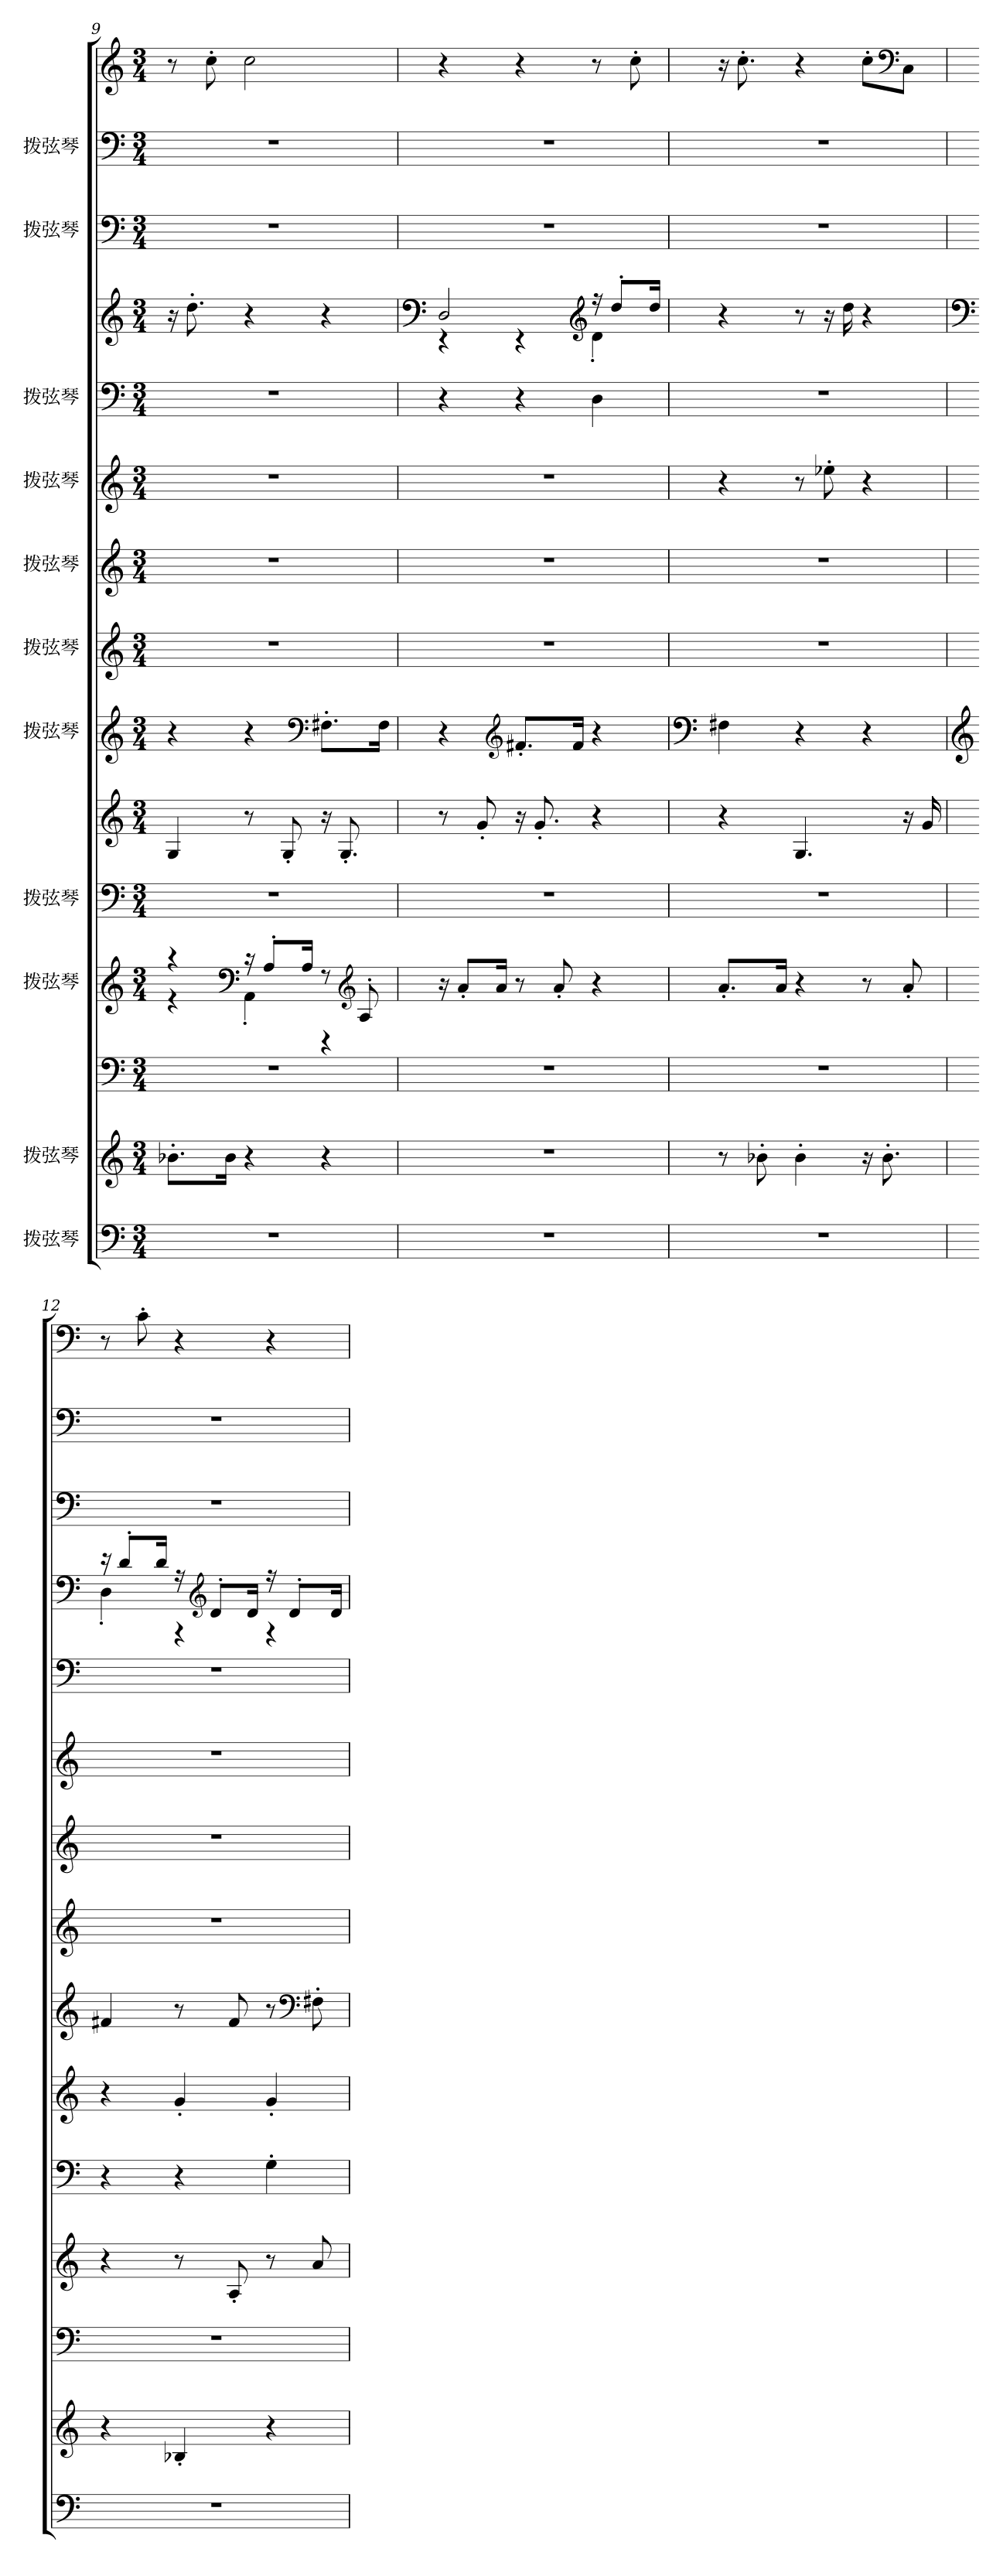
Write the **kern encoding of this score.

**kern	**kern	**kern	**kern	**kern	**kern	**kern	**kern	**kern	**kern	**kern	**kern	**kern	**kern	**kern
*part11	*part10	*part10	*part9	*part8	*part8	*part7	*part6	*part5	*part4	*part3	*part3	*part2	*part1	*part1
*staff15	*staff14	*staff13	*staff12	*staff11	*staff10	*staff9	*staff8	*staff7	*staff6	*staff5	*staff4	*staff3	*staff2	*staff1
*I"拨弦琴	*I"拨弦琴	*	*I"拨弦琴	*I"拨弦琴	*	*I"拨弦琴	*I"拨弦琴	*I"拨弦琴	*I"拨弦琴	*I"拨弦琴	*	*I"拨弦琴	*I"拨弦琴	*
*clefF4	*clefG2	*clefF4	*clefG2	*clefF4	*clefG2	*clefG2	*clefG2	*clefG2	*clefG2	*clefF4	*clefG2	*clefF4	*clefF4	*clefG2
*k[]	*k[]	*k[]	*k[]	*k[]	*k[]	*k[]	*k[]	*k[]	*k[]	*k[]	*k[]	*k[]	*k[]	*k[]
*M3/4	*M3/4	*M3/4	*M3/4	*M3/4	*M3/4	*M3/4	*M3/4	*M3/4	*M3/4	*M3/4	*M3/4	*M3/4	*M3/4	*M3/4
=9	=9	=9	=9	=9	=9	=9	=9	=9	=9	=9	=9	=9	=9	=9
*	*	*	*^	*	*	*	*	*	*	*	*	*	*	*
2.r	8.b-X'\L	2.r	4r	4r	2.r	4G/	4r	2.r	2.r	2.r	2.r	16r	2.r	2.r	8r
.	.	.	.	.	.	.	.	.	.	.	.	8.dd'\	.	.	.
.	.	.	.	.	.	.	.	.	.	.	.	.	.	.	8cc'\
.	16b-\Jk	.	.	.	.	.	.	.	.	.	.	.	.	.	.
*	*	*	*clefF4	*	*	*	*	*	*	*	*	*	*	*	*
.	4r	.	16r	4AA'\	.	8r	4r	.	.	.	.	4r	.	.	2cc\
.	.	.	8A'/L	.	.	.	.	.	.	.	.	.	.	.	.
.	.	.	.	.	.	8G'/	.	.	.	.	.	.	.	.	.
.	.	.	16A/Jk	.	.	.	.	.	.	.	.	.	.	.	.
*	*	*	*	*	*	*	*clefF4	*	*	*	*	*	*	*	*
.	4r	.	8r	4r	.	16r	8.F#X'\L	.	.	.	.	4r	.	.	.
.	.	.	.	.	.	8.G'/	.	.	.	.	.	.	.	.	.
*	*	*	*clefG2	*	*	*	*	*	*	*	*	*	*	*	*
.	.	.	8A'/	.	.	.	.	.	.	.	.	.	.	.	.
.	.	.	.	.	.	.	16F#\Jk	.	.	.	.	.	.	.	.
*	*	*	*v	*v	*	*	*	*	*	*	*	*	*	*	*
!!LO:PB:g=z
=10	=10	=10	=10	=10	=10	=10	=10	=10	=10	=10	=10	=10	=10	=10
*	*	*	*	*	*	*	*	*	*	*	*clefF4	*	*	*
*	*	*	*	*	*	*	*	*	*	*	*^	*	*	*
2.r	2.r	2.r	16r	2.r	8r	4r	2.r	2.r	2.r	4r	2D/	4r	2.r	2.r	4r
.	.	.	8a'/L	.	.	.	.	.	.	.	.	.	.	.	.
.	.	.	.	.	8g'/	.	.	.	.	.	.	.	.	.	.
.	.	.	16a/Jk	.	.	.	.	.	.	.	.	.	.	.	.
*	*	*	*	*	*	*clefG2	*	*	*	*	*	*	*	*	*
.	.	.	8r	.	16r	8.f#X'/L	.	.	.	4r	.	4r	.	.	4r
.	.	.	.	.	8.g'/	.	.	.	.	.	.	.	.	.	.
.	.	.	8a'/	.	.	.	.	.	.	.	.	.	.	.	.
.	.	.	.	.	.	16f#/Jk	.	.	.	.	.	.	.	.	.
*	*	*	*	*	*	*	*	*	*	*	*clefG2	*	*	*	*
.	.	.	4r	.	4r	4r	.	.	.	4D\	16r	4d'\	.	.	8r
.	.	.	.	.	.	.	.	.	.	.	8dd'/L	.	.	.	.
.	.	.	.	.	.	.	.	.	.	.	.	.	.	.	8cc'\
.	.	.	.	.	.	.	.	.	.	.	16dd/Jk	.	.	.	.
*	*	*	*	*	*	*	*	*	*	*	*v	*v	*	*	*
=11	=11	=11	=11	=11	=11	=11	=11	=11	=11	=11	=11	=11	=11	=11
*	*	*	*	*	*	*clefF4	*	*	*	*	*	*	*	*
2.r	8r	2.r	8.a'/L	2.r	4r	4F#X\	2.r	2.r	4r	2.r	4r	2.r	2.r	16r
.	.	.	.	.	.	.	.	.	.	.	.	.	.	8.cc'\
.	8b-X'\	.	.	.	.	.	.	.	.	.	.	.	.	.
.	.	.	16a/Jk	.	.	.	.	.	.	.	.	.	.	.
.	4b-'\	.	4r	.	4.G/	4r	.	.	8r	.	8r	.	.	4r
.	.	.	.	.	.	.	.	.	8ee-X'\	.	16r	.	.	.
.	.	.	.	.	.	.	.	.	.	.	16dd\	.	.	.
.	16r	.	8r	.	.	4r	.	.	4r	.	4r	.	.	8cc'\L
.	8.b-'\	.	.	.	.	.	.	.	.	.	.	.	.	.
*	*	*	*	*	*	*	*	*	*	*	*	*	*	*clefF4
.	.	.	8a'/	.	16r	.	.	.	.	.	.	.	.	8C\J
.	.	.	.	.	16g/	.	.	.	.	.	.	.	.	.
=12	=12	=12	=12	=12	=12	=12	=12	=12	=12	=12	=12	=12	=12	=12
*	*	*	*	*	*	*clefG2	*	*	*	*	*clefF4	*	*	*
*	*	*	*	*	*	*	*	*	*	*	*^	*	*	*
2.r	4r	2.r	4r	4r	4r	4f#X/	2.r	2.r	2.r	2.r	16r	4D'\	2.r	2.r	8r
.	.	.	.	.	.	.	.	.	.	.	8d'/L	.	.	.	.
.	.	.	.	.	.	.	.	.	.	.	.	.	.	.	8c'\
.	.	.	.	.	.	.	.	.	.	.	16d/Jk	.	.	.	.
.	4B-X'/	.	8r	4r	4g'/	8r	.	.	.	.	16r	4r	.	.	4r
*	*	*	*	*	*	*	*	*	*	*	*clefG2	*	*	*	*
.	.	.	.	.	.	.	.	.	.	.	8d'/L	.	.	.	.
.	.	.	8A'/	.	.	8f#/	.	.	.	.	.	.	.	.	.
.	.	.	.	.	.	.	.	.	.	.	16d/Jk	.	.	.	.
.	4r	.	8r	4G'\	4g'/	8r	.	.	.	.	16r	4r	.	.	4r
.	.	.	.	.	.	.	.	.	.	.	8d'/L	.	.	.	.
*	*	*	*	*	*	*clefF4	*	*	*	*	*	*	*	*	*
.	.	.	8a/	.	.	8F#X'\	.	.	.	.	.	.	.	.	.
.	.	.	.	.	.	.	.	.	.	.	16d/Jk	.	.	.	.
*	*	*	*	*	*	*	*	*	*	*	*v	*v	*	*	*
=	=	=	=	=	=	=	=	=	=	=	=	=	=	=
*-	*-	*-	*-	*-	*-	*-	*-	*-	*-	*-	*-	*-	*-	*-
